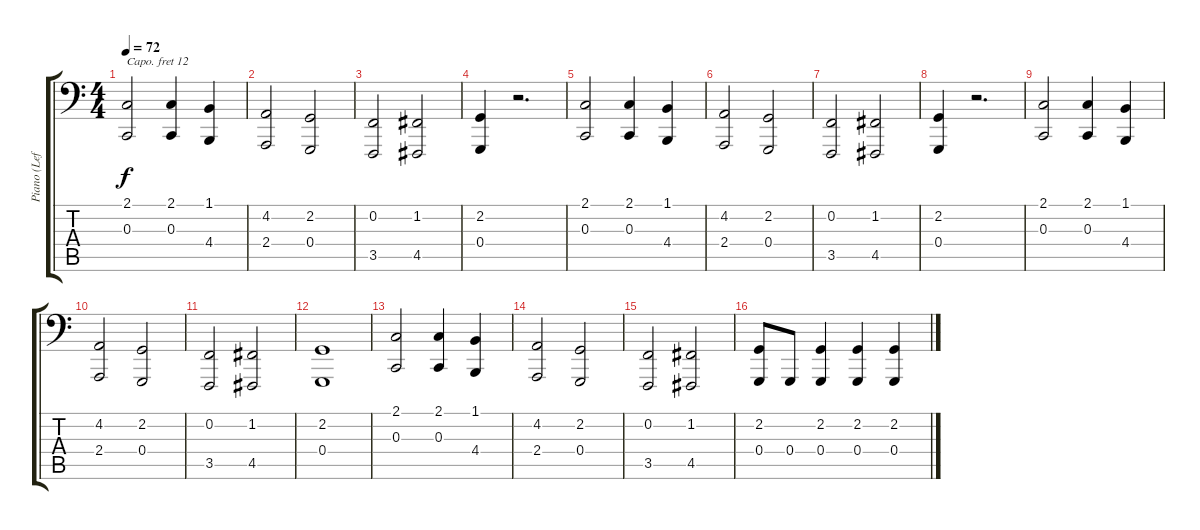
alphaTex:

\track ("Piano (Left Hand)" "Piano (Lef") {instrument honkytonkpiano}
\staff {score tabs}
\capo 12
\tuning (Bb1 F1 C1 G0 D0 A-1) {hide}
\ts (4 4)
\tempo 72
\clef f4
\ks c
(2.1 0.3).2{dy f} (2.1 0.3).4 (1.1 4.4).4 |
(4.2 2.4).2 (2.2 0.4).2 |
(0.2 3.5).2 (1.2 4.5).2 |
(2.2 0.4).4 r.2{d} |
(2.1 0.3).2 (2.1 0.3).4 (1.1 4.4).4 |
(4.2 2.4).2 (2.2 0.4).2 |
(0.2 3.5).2 (1.2 4.5).2 |
(2.2 0.4).4 r.2{d} |
(2.1 0.3).2 (2.1 0.3).4 (1.1 4.4).4 |
(4.2 2.4).2 (2.2 0.4).2 |
(0.2 3.5).2 (1.2 4.5).2 |
(2.2 0.4).1 |
(2.1 0.3).2 (2.1 0.3).4 (1.1 4.4).4 |
(4.2 2.4).2 (2.2 0.4).2 |
(0.2 3.5).2 (1.2 4.5).2 |
(2.2 0.4).8 0.4.8 (2.2 0.4).4 (2.2 0.4).4 (2.2 0.4).4
